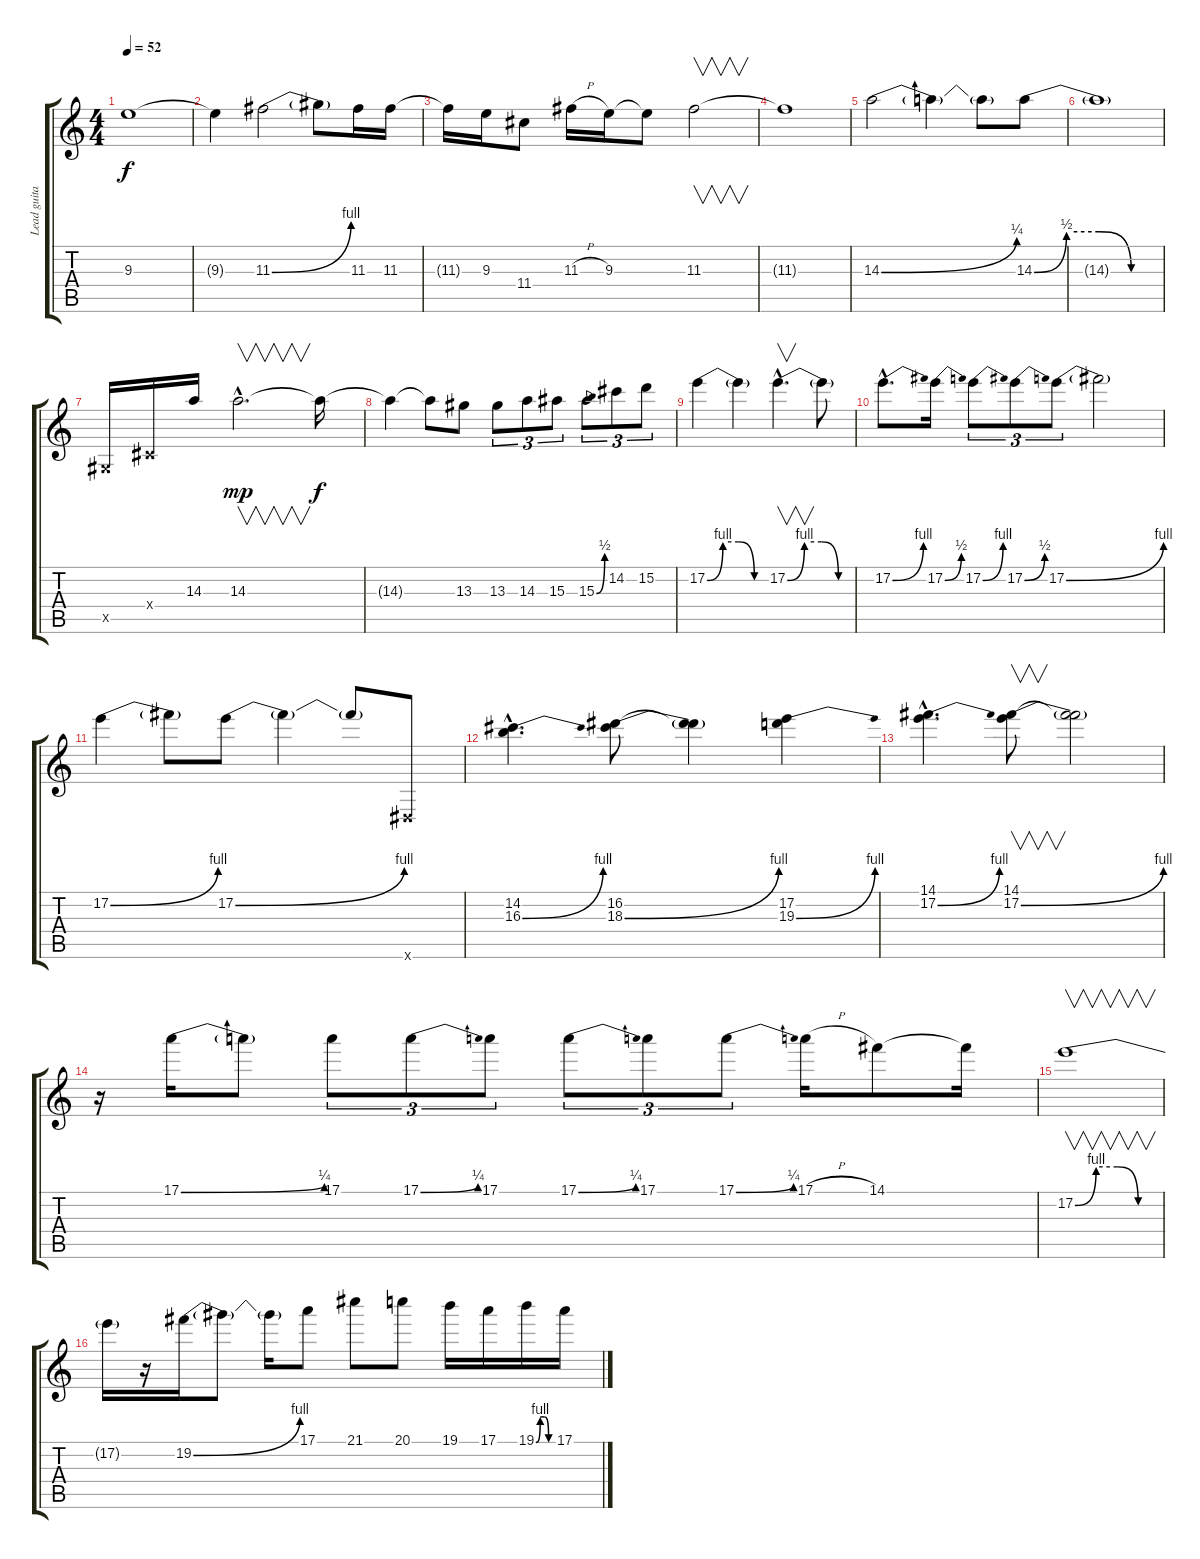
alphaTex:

\track ("Lead guitar" "Lead guita") {instrument distortionguitar}
\staff {score tabs}
\tuning (E4 B3 G3 D3 A2 E2) {hide}
\ts (4 4)
\tempo 52
\clef g2
\ks c
9.3{t}.1{dy f} |
9.3{t}.4 11.3{be (bend 0 0 60 4)}.2 11.3{t}.8 11.3.16 11.3.16 |
11.3{t}.16 9.3.16 11.4.8 11.3{h}.16 9.3.16 9.3{t}.8 11.3.2{v} |
11.3{t}.1 |
14.3{be (bend 0 0 60 1)}.2 14.3{t}.4 14.3{t}.8 14.3{be (custom 0 0 15 2 30 2 45 0 60 0)}.8 |
14.3{t}.1 |
-1.5{x}.16 -1.4{x}.16 14.3.16 14.3{hac}.2{v d dy mp} 14.3{t}.16{dy f} |
14.3{t}.4 14.3{t}.8 13.3.8 13.3.8{tu (3 2)} 14.3.8{tu (3 2)} 15.3.8{tu (3 2)} 15.3{be (bend 0 0 60 2)}.8{tu (3 2)} 14.2.8{tu (3 2)} 15.2.8{tu (3 2)} |
17.2{be (custom 0 0 15 4 30 4 45 0 60 0)}.4 17.2{t}.4 17.2{be (custom 0 0 15 4 30 4 45 0 60 0) hac}.4{v d} 17.2{t}.8 |
17.2{be (bend 0 0 60 4) hac}.8{d} 17.2{be (bend 0 0 60 2)}.16 17.2{be (bend 0 0 60 4)}.8{tu (3 2)} 17.2{be (bend 0 0 60 2)}.8{tu (3 2)} 17.2{be (bend 0 0 60 4)}.8{tu (3 2)} 17.2{t}.2 |
17.2{be (bend 0 0 60 4)}.4 17.2{t}.8 17.2{be (bend 0 0 60 4)}.8 17.2{t}.4 17.2{t}.8 -1.6{x}.8 |
(14.2{hac} 16.3{be (bend 0 0 60 4) hac}).4{d} (16.2 18.3{be (bend 0 0 60 4)}).8 (16.2{t} 18.3{t}).4 (17.2 19.3{be (bend 0 0 60 4)}).4 |
(14.1{hac} 17.2{be (bend 0 0 60 4) hac}).4{d} (14.1 17.2{be (bend 0 0 60 4)}).8{v} (14.1{t} 17.2{t}).2 |
r.16 17.1{be (bend 0 0 60 1)}.16 17.1{t}.8 17.1.8{tu (3 2)} 17.1{be (bend 0 0 60 1)}.8{tu (3 2)} 17.1.8{tu (3 2)} 17.1{be (bend 0 0 60 1)}.8{tu (3 2)} 17.1.8{tu (3 2)} 17.1{be (bend 0 0 60 1)}.8{tu (3 2)} 17.1{h}.16 14.1.8 14.1{t}.16 |
17.2{be (custom 0 0 15 4 30 4 45 0 60 0)}.1{v} |
17.2{t}.16 r.16 19.2{be (bend 0 0 60 4)}.16 19.2{t}.8 19.2{t}.16 17.1.8 21.1.8 20.1.8 19.1.16 17.1.16 19.1{be (custom 0 0 15 4 30 4 45 0 60 0)}.16 17.1.16
